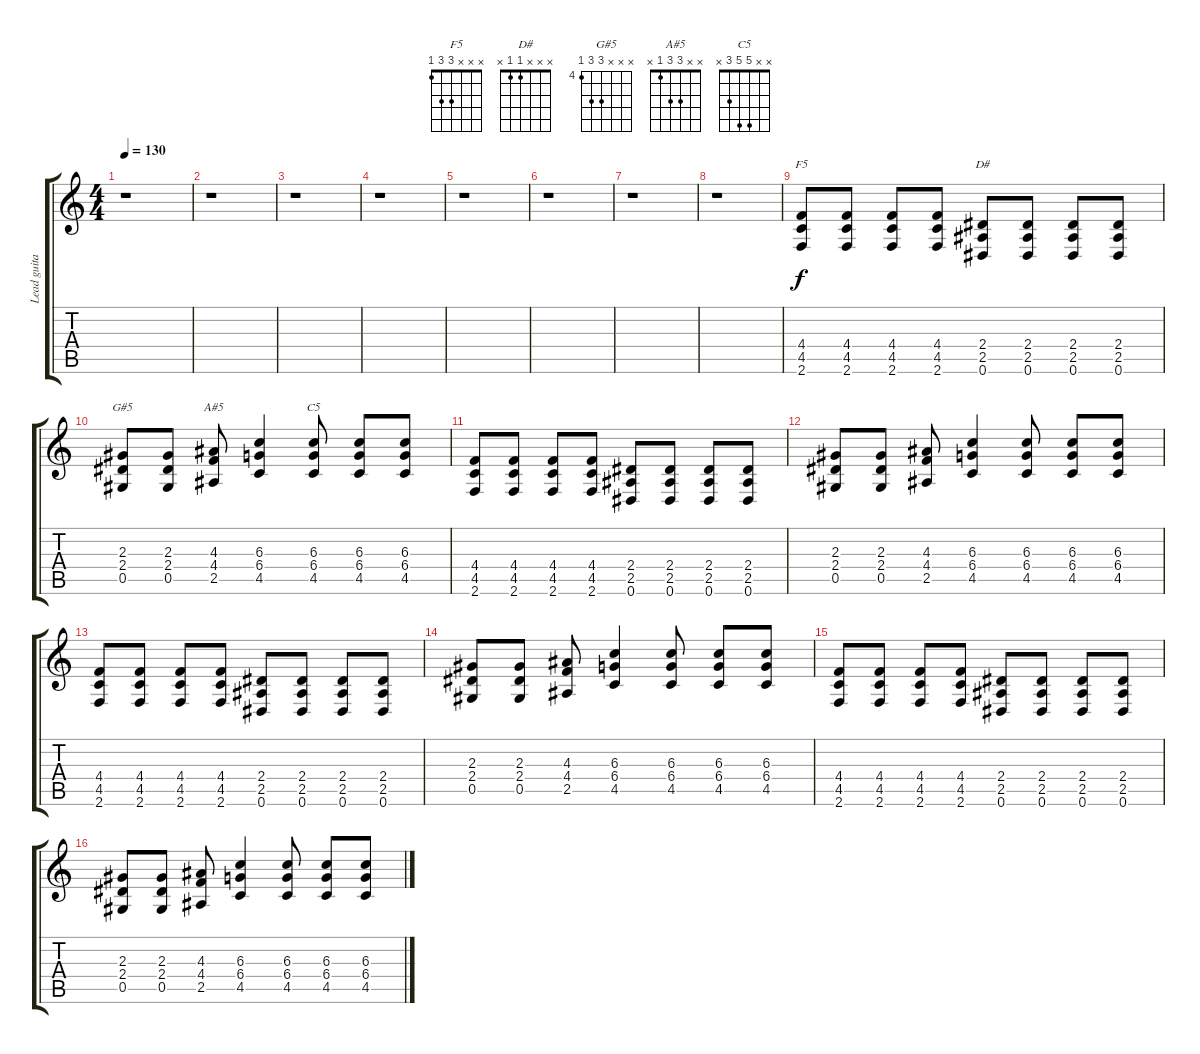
\track ("Lead guitar (distortion)" "Lead guita") {instrument overdrivenguitar}
\staff {score tabs}
\tuning (Eb4 Bb3 Gb3 Db3 Ab2 Eb2) {hide}
\chord ("F5" x x x 3 3 1)
\chord ("D#" x x x 1 1 x)
\chord ("G#5" x x x 6 6 4) {firstfret 4}
\chord ("A#5" x x 3 3 1 x)
\chord ("C5" x x 5 5 3 x)
\ts (4 4)
\tempo 130
\clef g2
\ks c
r.1{dy f instrument overdrivenguitar} |
r.1 |
r.1 |
r.1 |
r.1 |
r.1 |
r.1 |
r.1 |
(4.4 4.5 2.6).8{ch "F5"} (4.4 4.5 2.6).8 (4.4 4.5 2.6).8 (4.4 4.5 2.6).8 (2.4 2.5 0.6).8{ch "D#"} (2.4 2.5 0.6).8 (2.4 2.5 0.6).8 (2.4 2.5 0.6).8 |
(2.3 2.4 0.5).8{ch "G#5"} (2.3 2.4 0.5).8 (4.3 4.4 2.5).8{ch "A#5"} (6.3 6.4 4.5).4 (6.3 6.4 4.5).8{ch "C5"} (6.3 6.4 4.5).8 (6.3 6.4 4.5).8 |
(4.4 4.5 2.6).8 (4.4 4.5 2.6).8 (4.4 4.5 2.6).8 (4.4 4.5 2.6).8 (2.4 2.5 0.6).8 (2.4 2.5 0.6).8 (2.4 2.5 0.6).8 (2.4 2.5 0.6).8 |
(2.3 2.4 0.5).8 (2.3 2.4 0.5).8 (4.3 4.4 2.5).8 (6.3 6.4 4.5).4 (6.3 6.4 4.5).8 (6.3 6.4 4.5).8 (6.3 6.4 4.5).8 |
(4.4 4.5 2.6).8 (4.4 4.5 2.6).8 (4.4 4.5 2.6).8 (4.4 4.5 2.6).8 (2.4 2.5 0.6).8 (2.4 2.5 0.6).8 (2.4 2.5 0.6).8 (2.4 2.5 0.6).8 |
(2.3 2.4 0.5).8 (2.3 2.4 0.5).8 (4.3 4.4 2.5).8 (6.3 6.4 4.5).4 (6.3 6.4 4.5).8 (6.3 6.4 4.5).8 (6.3 6.4 4.5).8 |
(4.4 4.5 2.6).8 (4.4 4.5 2.6).8 (4.4 4.5 2.6).8 (4.4 4.5 2.6).8 (2.4 2.5 0.6).8 (2.4 2.5 0.6).8 (2.4 2.5 0.6).8 (2.4 2.5 0.6).8 |
(2.3 2.4 0.5).8 (2.3 2.4 0.5).8 (4.3 4.4 2.5).8 (6.3 6.4 4.5).4 (6.3 6.4 4.5).8 (6.3 6.4 4.5).8 (6.3 6.4 4.5).8
